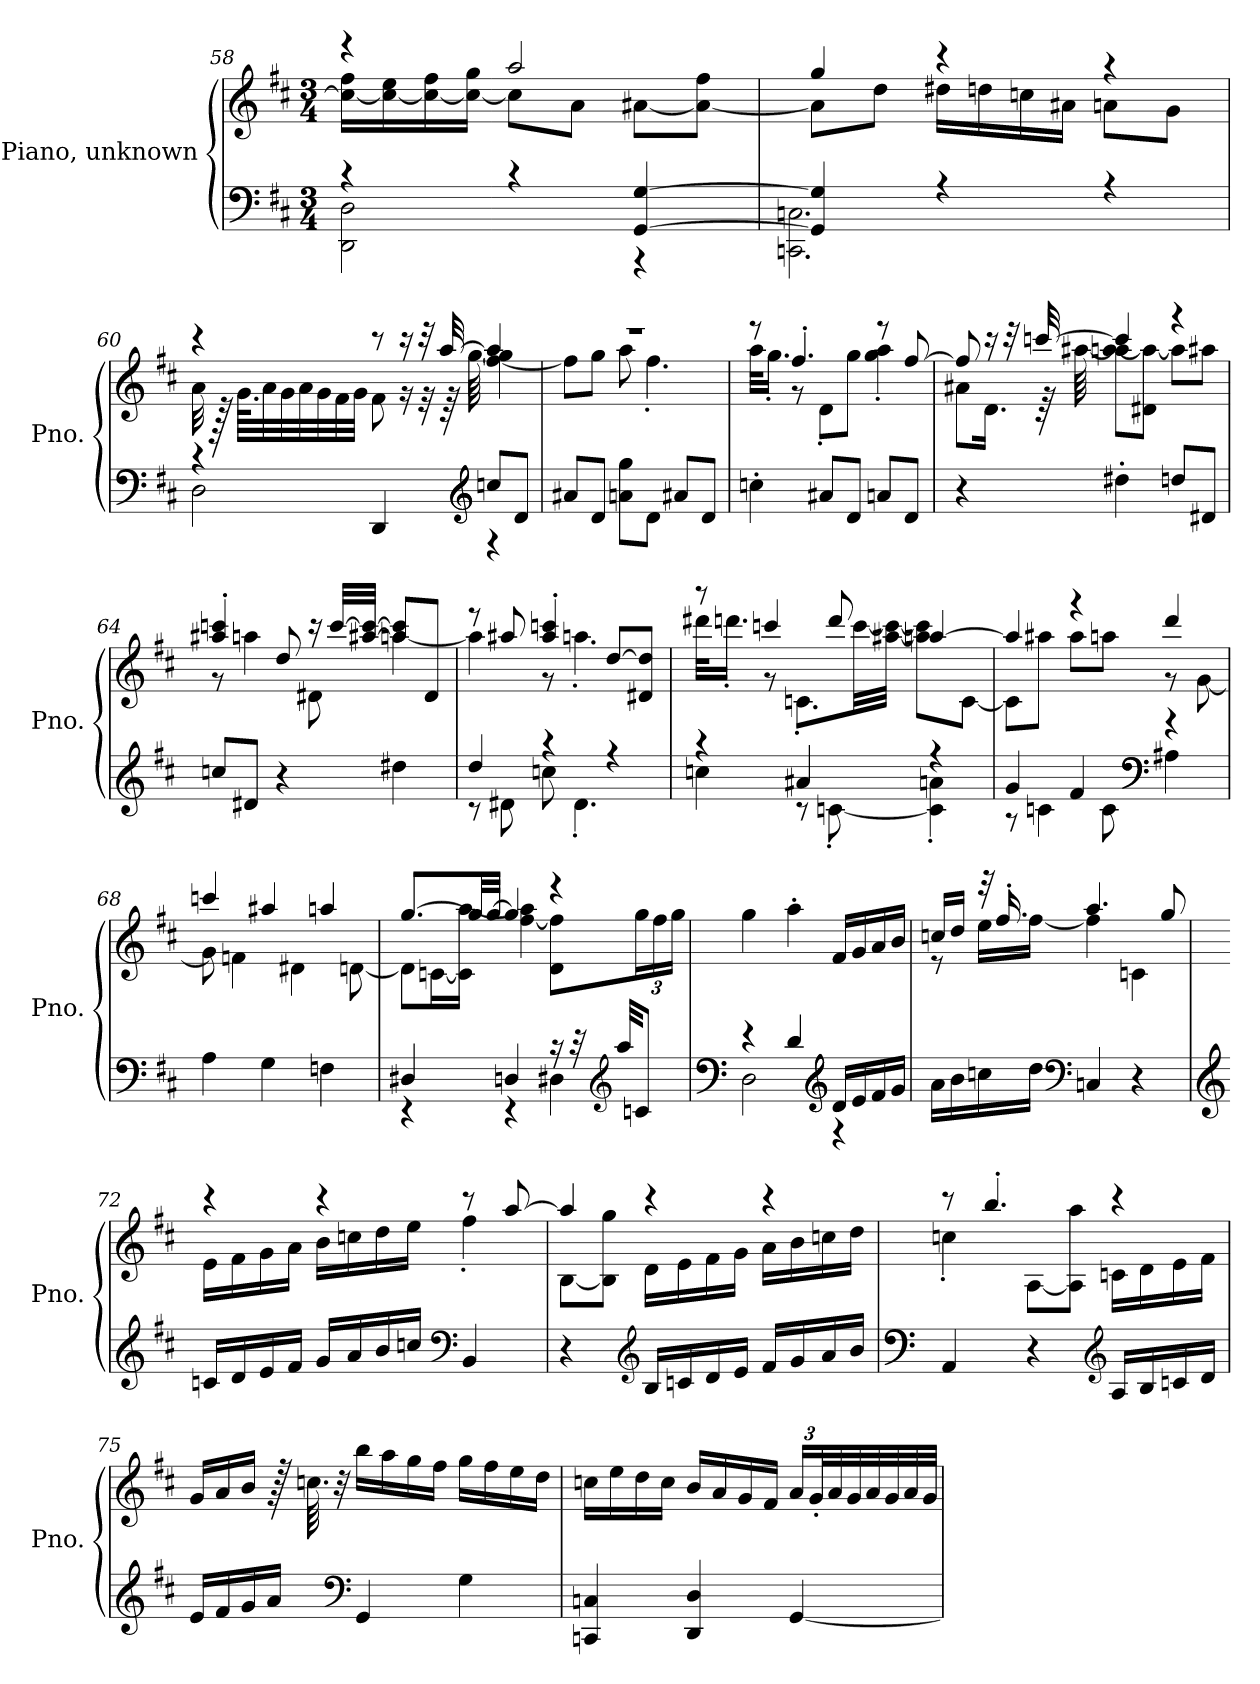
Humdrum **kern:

**kern	**kern
*part1	*part1
*staff2	*staff1
*I"Piano, unknown	*
*I'Pno.	*
!!LO:LB:g=z
*clefF4	*clefG2
*k[f#c#]	*k[f#c#]
*M3/4	*M3/4
=58	=58
*^	*^
4r	2DD\ 2D\	4r	16cc\_ 16ff#\LL
.	.	.	16cc\_ 16ee\
.	.	.	16cc\_ 16ff#\
.	.	.	16cc\_ 16gg\JJ
4r	.	2aa/	8cc\L]
.	.	.	8a\J
[4GG/ [4G/	4r	.	[8a#X\L
.	.	.	8a#\_ 8ff#\J
=59	=59	=59	=59
4GG/] 4G/]	2.CCn\ 2.Cn\	4gg/	8a#\L]
.	.	.	8dd\J
4r	.	4r	16dd#X\LL
.	.	.	16ddn\
.	.	.	16ccn\
.	.	.	16a#X\JJ
4r	.	4r	8an\L
.	.	.	8g\J
=60	=60	=60	=60
4r	2D\	4r	32a\
.	.	.	128r
.	.	.	64.g\KLLL
.	.	.	32a\
.	.	.	32g\
.	.	.	32a\
.	.	.	32g\
.	.	.	32f#\
.	.	.	32g\JJJ
4DD/	.	8r	8f#\
.	.	16r	16r
.	.	32r	32r
.	.	[32aa/	64r
.	.	.	[64gg\
*clefG2	*	*	*
8ccn/L	4r	4aa/]	[4ff#\ 4gg\]
8d/J	.	.	.
*v	*v	*	*
!!LO:LB:g=z	!!
=61	=61	=61
8a#X/L	2.r	8ff#\L]
8d/J	.	8gg\J
8an\ 8gg\L	.	8aa\
8d\J	.	4.ff#'\
8a#X/L	.	.
8d/J	.	.
=62	=62	=62
4ccn'\	8r	32aa\KLL
.	.	16.gg'\JJ
.	4.ff#'/	8r
8a#X/L	.	8d'\L
8d/J	.	8gg\J
8an/L	8r	4gg\' 4aa\'
8d/J	[8ff#/	.
=63	=63	=63
4r	8ff#/]	8a#X\L
.	16r	16.d\Jk
.	32r	.
.	[32cccn/	64r
.	.	[64aa#X\
4dd#X'\	4ccc/]	[8aan\ 8aa#\]L
.	.	8d#X\ 8aa\_J
8ddn/L	4r	8aa\L]
8d#X/J	.	8aa#X\J
!!LO:LB:g=z	!!
=64	=64	=64
8ccn/L	4aa#X/' 4cccn/'	8r
8d#X/J	.	4aan\
4r	8dd/	.
.	16r	8d#X\
.	[32ccc/LLL	.
.	[32aa#X/ 32ccc/_JJJ	.
4dd#X\	8aa#/] 8ccc/]L	[4aan\
.	8d#/J	.
=65	=65	=65
*^	*	*
4dd/	8r	8r	4aa\]
.	8d#X\	8aa#X/	.
4r	8ccn\	4aa#/' 4cccn/'	8r
.	4.d#'\	.	4.aan'\
4r	.	[8dd/L	.
.	.	8d#X/ 8dd/]J	.
=66	=66	=66	=66
4r	4ccn\	8r	32ddd#X\KLL
.	.	.	16.dddn'\JJ
.	.	4cccn/	8r
4a#X/	8r	.	8.cn'\L
.	[8cn'\	8ddd/	.
.	.	.	[32ccc\LL
.	.	.	[32aa#X\ 32ccc\_JJJ
4r	4c\]' 4an\'	[4aan/	8aa#\] 8ccc\]L
.	.	.	[8c\J
!!LO:PB:g=z	!!
=67	=67	=67	=67
4g/	8r	4aa/]	8c\L]
.	4cn\	.	8aa#X\J
4f#/	.	4r	8aa#\L
.	8c\	.	8aan\J
*clefF4	*	*	*
4r	4A#X\	4ddd/	8r
.	.	.	[8g\
*v	*v	*	*
=68	=68	=68
4A\	4cccn/	8g\]
.	.	4fn\
4G\	4aa#X/	.
.	.	4d#X\
4Fn\	4aan/	.
.	.	[8dn\
=69	=69	=69
*^	*	*
4D#X/	4r	[8.gg/L	8d\L]
.	.	.	[16cn\L
.	.	32gg/LL]	16c\] [16aa\JJ
.	.	[32gg/JJJ	.
4Dn/	4r	4gg/]	[4ff#\ 4aa\]
16r	4D#X\	4r	8d\ 8ff#\]L
32r	.	.	.
*clefG2	*	*	*
32aa/KKL	.	.	.
*	*	*	*Xbrackettup
8cn/J	.	.	24gg\L
.	.	.	24ff#\
.	.	.	24gg\JJ
*	*	*v	*v
!!LO:LB:g=z
=70	=70	=70
*clefF4	*	*
4r	2D\	4gg\
4d/	.	4aa'\
*clefG2	*	*
16d/LL	4r	16f#/LL
16e/	.	16g/
16f#/	.	16a/
16g/JJ	.	16b/JJ
*v	*v	*
=71	=71
*	*^
16a\LL	16ccn/LL	8r
16b\	16dd/JJ	.
16ccn\	32r	16ee\LL
.	16.ff#'/	.
16dd\JJ	.	[16ff#\JJ
*clefF4	*	*
4Cn/	4.aa/	4ff#\]
4r	.	4cn\
.	8gg/	.
=72	=72	=72
*clefG2	*	*
16cn/LL	4r	16e\LL
16d/	.	16f#\
16e/	.	16g\
16f#/JJ	.	16a\JJ
16g/LL	4r	16b\LL
16a/	.	16ccn\
16b/	.	16dd\
16ccn/JJ	.	16ee\JJ
*clefF4	*	*
4BB/	8r	4ff#'\
.	[8aa/	.
!!LO:LB:g=z	!!
=73	=73	=73
4r	4aa/]	[8B\L
.	.	8B\] 8gg\J
*clefG2	*	*
16B/LL	4r	16d\LL
16cn/	.	16e\
16d/	.	16f#\
16e/JJ	.	16g\JJ
16f#/LL	4r	16a\LL
16g/	.	16b\
16a/	.	16ccn\
16b/JJ	.	16dd\JJ
=74	=74	=74
*clefF4	*	*
4AA/	8r	4ccn'\
.	4.bb'/	.
4r	.	[8A\L
.	.	8A\] 8aa\J
*clefG2	*	*
16A/LL	4r	16cn\LL
16B/	.	16d\
16cn/	.	16e\
16d/JJ	.	16f#\JJ
*	*v	*v
=75	=75
16e/LL	16g/LL
16f#/	16a/
16g/	16b/JJ
16a/JJ	128r
.	64.ccn\
.	32r
*clefF4	*
4GG/	16bb\LL
.	16aa\
.	16gg\
.	16ff#\JJ
4G\	16gg\LL
.	16ff#\
.	16ee\
.	16dd\JJ
!!LO:LB:g=z
=76	=76
4CCn/ 4Cn/	16ccn\LL
.	16ee\
.	16dd\
.	16cc\JJ
4DD/ 4D/	16b/LL
.	16a/
.	16g/
.	16f#/JJ
[4GG/	24a/LL
.	48g'/L
.	32a/
.	32g/
.	32a/
.	32g/
.	32a/
.	32g/JJJ
=	=
*-	*-
